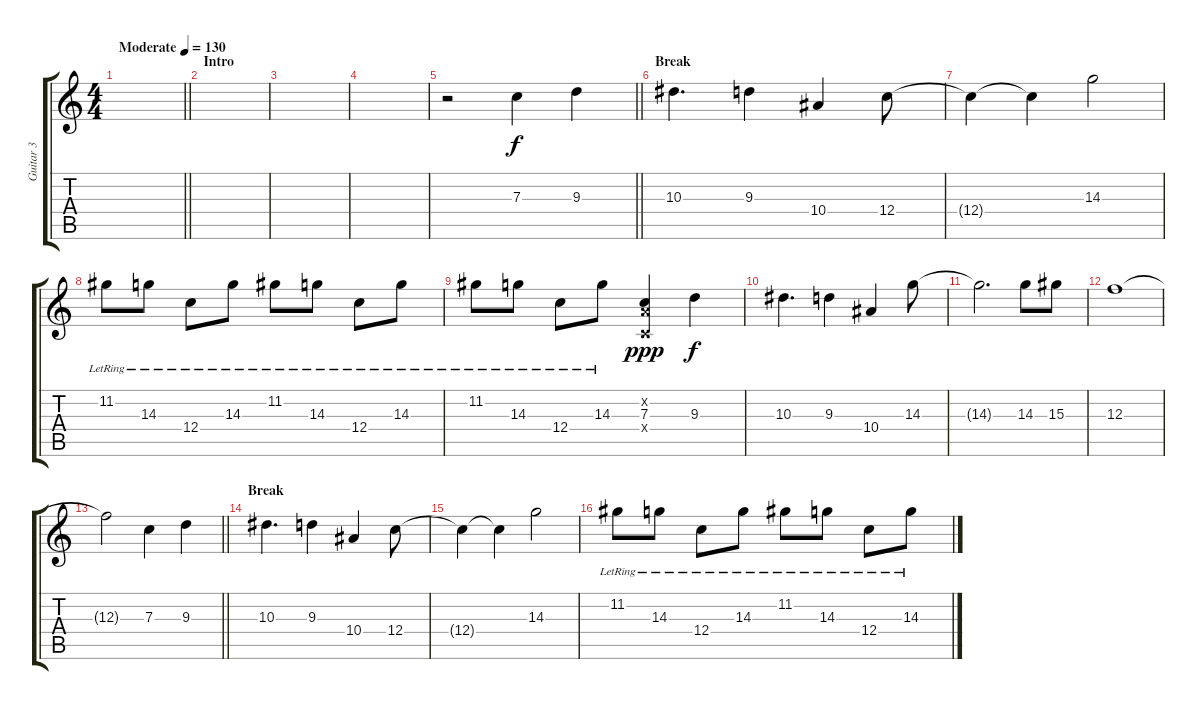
\track ("Guitar 3" "Guitar 3") {instrument overdrivenguitar}
\staff {score tabs}
\tuning (D4 A3 F3 C3 G2 C2) {hide}
\ts (4 4)
\tempo (130 "Moderate")
\clef g2
\barLineRight lightlight
\ks c
|
\section ("" "Intro")
|
|
|
\barLineRight lightlight
r.2 7.3.4 9.3.4 |
\section ("" "Break")
10.3.4{d} 9.3.4 10.4.4 12.4.8 |
12.4{t}.4 12.4{t}.4 14.3.2 |
11.2{lr}.8 14.3{lr}.8 12.4{lr}.8 14.3{lr}.8 11.2{lr}.8 14.3{lr}.8 12.4{lr}.8 14.3{lr}.8 |
11.2{lr}.8 14.3{lr}.8 12.4{lr}.8 14.3{lr}.8 (0.2{x} 7.3 0.4{x}).4{dy ppp} 9.3.4{dy f} |
10.3.4{d} 9.3.4 10.4.4 14.3.8 |
14.3{t}.2{d} 14.3.8 15.3.8 |
12.3.1 |
\barLineRight lightlight
12.3{t}.2 7.3.4 9.3.4 |
\section ("" "Break")
10.3.4{d} 9.3.4 10.4.4 12.4.8 |
12.4{t}.4 12.4{t}.4 14.3.2 |
11.2{lr}.8 14.3{lr}.8 12.4{lr}.8 14.3{lr}.8 11.2{lr}.8 14.3{lr}.8 12.4{lr}.8 14.3{lr}.8
